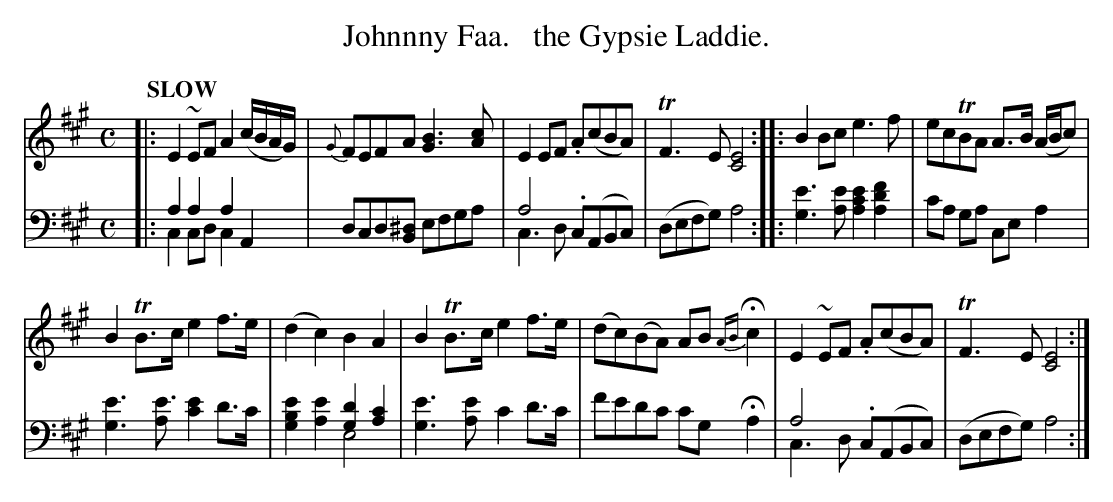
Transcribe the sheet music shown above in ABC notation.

X:1
T: Johnnny Faa.   the Gypsie Laddie.
M: C
L: 1/8
Q: "SLOW"
K: A
V: 1 staves=2
|:\
E2~EF A2(c/B/A/G/) | {G}FEFA [B3G3][cA] | E2EF .A(cBA) | TF3E [E4C4] :: B2Bc e3f | ecTBA A>B (A/B/c) |
B2TB>c e2f>e | (d2c2) B2A2 | B2TB>c e2f>e | (dc)(BA) AB {AB}Hc2 | E2~EF .A(cBA) | TF3E [E4C4] :|
V: 2 clef=bass middle=d
|:\
a2a2 a2A2 & c2cd c2x2 | dcd[B^d] efga |\
a4 .c(ABc) & c3d x4 | (defg) a4 ::\
[g3e'3][ae'] [a2c'2e'2][a2d'2f'2] | c'a ga cea2 |
[g3e'3][ae'3] [c'2e'2]d'>c' | x4 [g2d'2][a2c'2] & [g2b2e'2][a2e'2] e4 |\
[g3e'3][ae'] c'2d'>c' | f'e'd'c' c'g Ha2 |\
a4 .c(ABc) & c3d x4 | (defg) a4 :|
